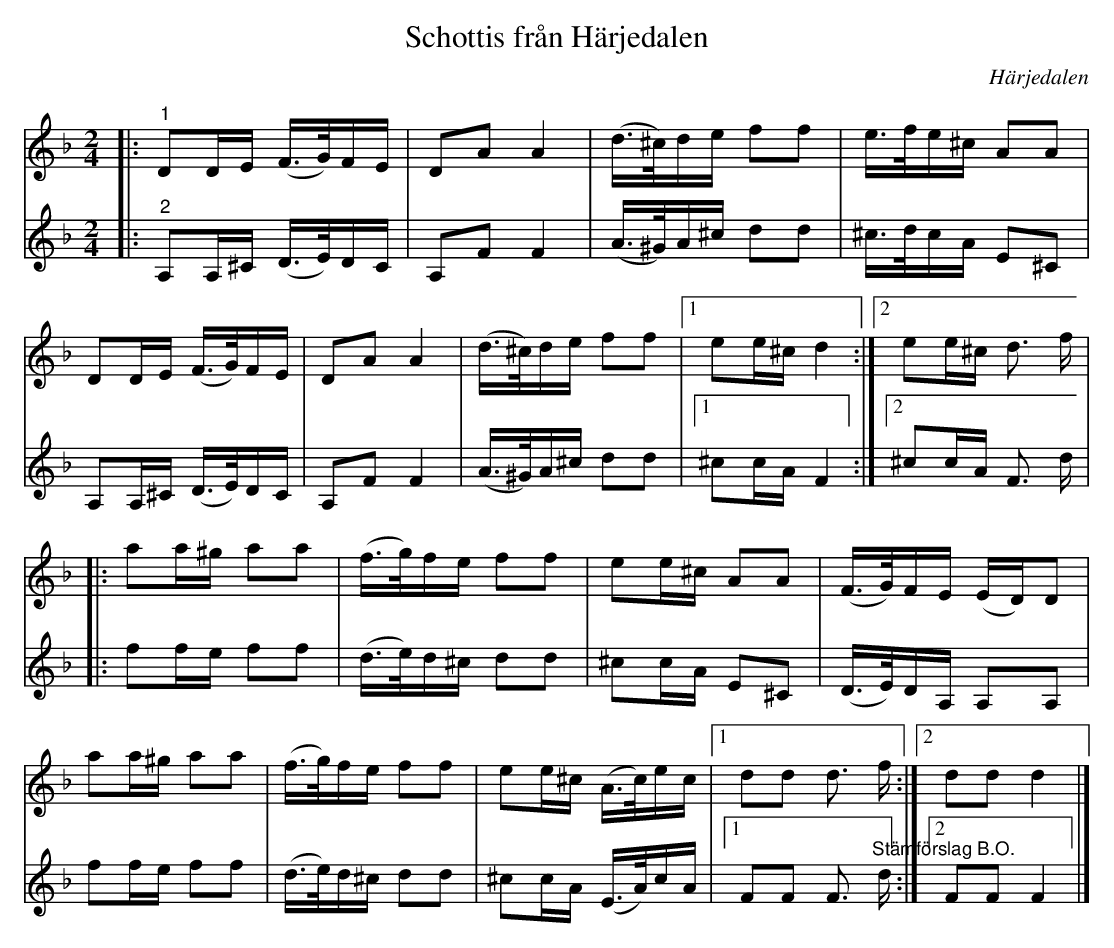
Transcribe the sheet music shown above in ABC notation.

X:1
T:Schottis från Härjedalen
O:Härjedalen
L:1/16
M:2/4
K:Dm
V:1
|:"^1" D2DE (F>G)FE | D2A2 A4 | (d>^c)de f2f2 | e>fe^c A2A2 |
 D2DE (F>G)FE | D2A2 A4 | (d>^c)de f2f2 |1 e2e^c d4 :|2 e2e^c d3 f |
|: a2a^g a2a2 | (f>g)fe f2f2 | e2e^c A2A2 | (F>G)FE (ED)D2 |
a2a^g a2a2 | (f>g)fe f2f2 | e2e^c (A>c)ec |1 d2d2 d3 f :|2 d2d2 d4 |]
V:2
|:"^2" A,2A,^C (D>E)DC | A,2F2 F4 | (A>^G)A^c d2d2 | ^c>dcA E2^C2 |
A,2A,^C (D>E)DC | A,2F2 F4 | (A>^G)A^c d2d2 |1 ^c2cA F4 :|2 ^c2cA F3 d |
|: f2fe f2f2 | (d>e)d^c d2d2 | ^c2cA E2^C2 | (D>E)DA, A,2A,2 |
f2fe f2f2 | (d>e)d^c d2d2 | ^c2cA (E>A)cA |1 F2F2 F3"^Stämförslag B.O." d :|2 F2F2 F4 |]
